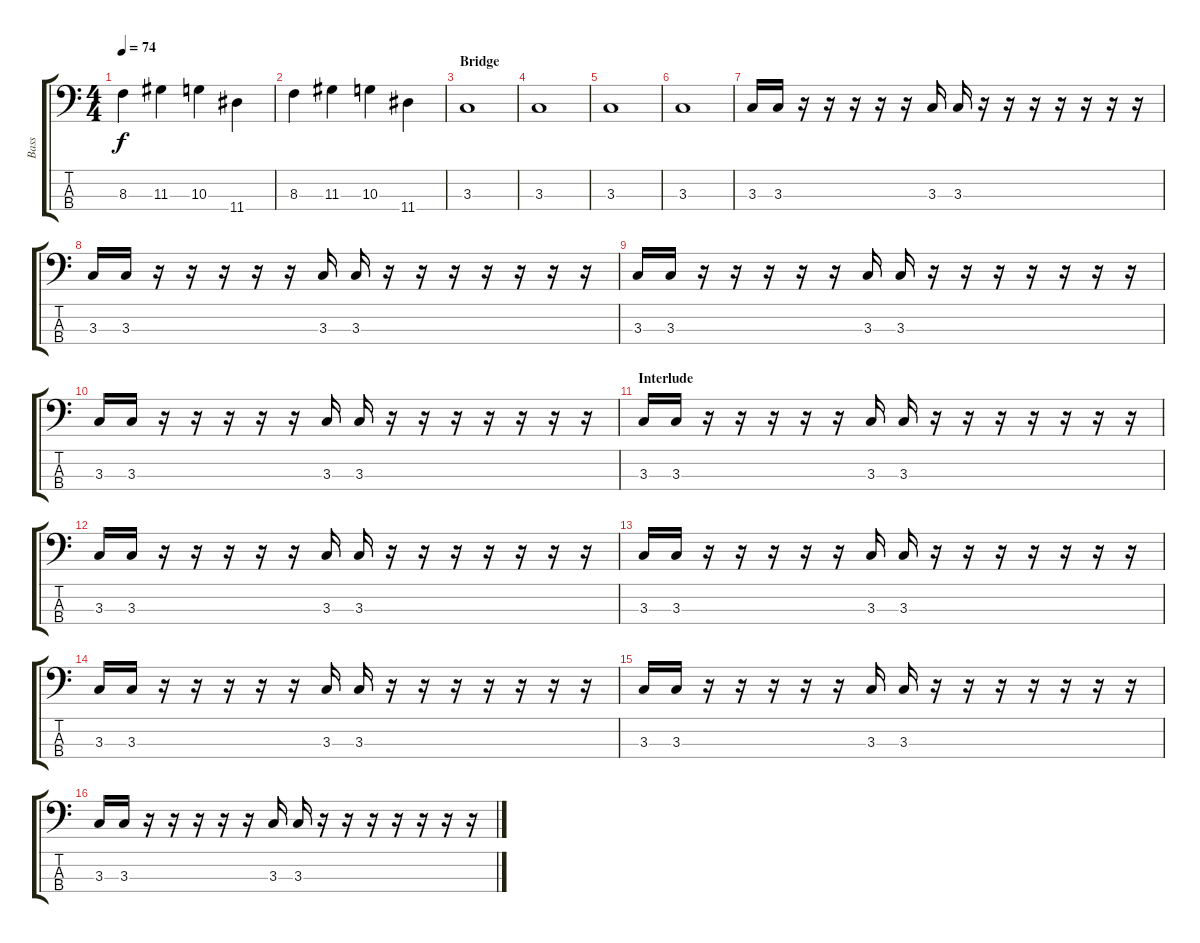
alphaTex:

\track ("Bass" "Bass") {instrument electricbassfinger}
\staff {score tabs}
\tuning (G2 D2 A1 E1) {hide}
\ts (4 4)
\tempo 74
\clef f4
\ks c
8.3.4{dy f} 11.3.4 10.3.4 11.4.4 |
8.3.4 11.3.4 10.3.4 11.4.4 |
\section ("" "Bridge")
3.3.1 |
3.3.1 |
3.3.1 |
3.3.1 |
3.3.16 3.3.16 r.16 r.16 r.16 r.16 r.16 3.3.16 3.3.16 r.16 r.16 r.16 r.16 r.16 r.16 r.16 |
3.3.16 3.3.16 r.16 r.16 r.16 r.16 r.16 3.3.16 3.3.16 r.16 r.16 r.16 r.16 r.16 r.16 r.16 |
3.3.16 3.3.16 r.16 r.16 r.16 r.16 r.16 3.3.16 3.3.16 r.16 r.16 r.16 r.16 r.16 r.16 r.16 |
3.3.16 3.3.16 r.16 r.16 r.16 r.16 r.16 3.3.16 3.3.16 r.16 r.16 r.16 r.16 r.16 r.16 r.16 |
\section ("" "Interlude")
3.3.16 3.3.16 r.16 r.16 r.16 r.16 r.16 3.3.16 3.3.16 r.16 r.16 r.16 r.16 r.16 r.16 r.16 |
3.3.16 3.3.16 r.16 r.16 r.16 r.16 r.16 3.3.16 3.3.16 r.16 r.16 r.16 r.16 r.16 r.16 r.16 |
3.3.16 3.3.16 r.16 r.16 r.16 r.16 r.16 3.3.16 3.3.16 r.16 r.16 r.16 r.16 r.16 r.16 r.16 |
3.3.16 3.3.16 r.16 r.16 r.16 r.16 r.16 3.3.16 3.3.16 r.16 r.16 r.16 r.16 r.16 r.16 r.16 |
3.3.16 3.3.16 r.16 r.16 r.16 r.16 r.16 3.3.16 3.3.16 r.16 r.16 r.16 r.16 r.16 r.16 r.16 |
3.3.16 3.3.16 r.16 r.16 r.16 r.16 r.16 3.3.16 3.3.16 r.16 r.16 r.16 r.16 r.16 r.16 r.16
